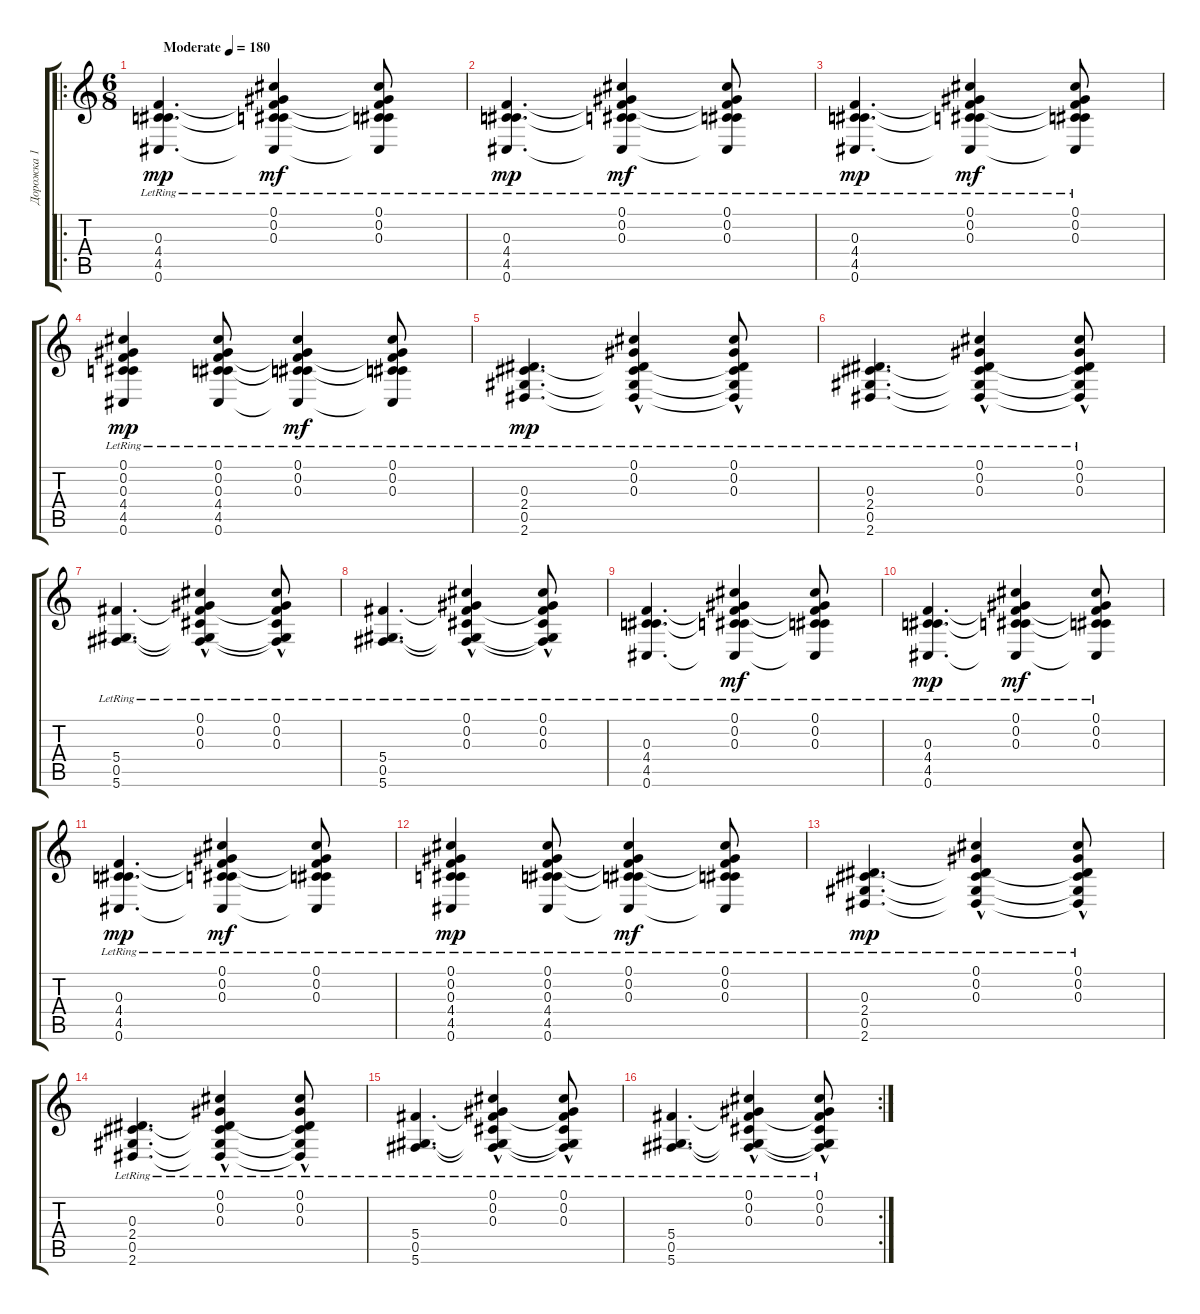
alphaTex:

\track ("Дорожка 1" "Дорожка 1") {instrument acousticguitarsteel}
\staff {score tabs}
\tuning (Db4 Ab3 Db3 Db3 Ab2 Db2) {hide}
\ro
\ts (6 8)
\tempo (180 "Moderate")
\clef g2
\ks c
(0.3{lr} 4.4{lr} 4.5{lr} 0.6{lr}).4{d dy mp instrument acousticguitarsteel} (0.1{lr} 0.2{lr} 0.3{lr} 4.4{t} 4.5{t} 0.6{t}).4{dy mf} (0.1{lr} 0.2{lr} 0.3{lr} 4.4{t} 4.5{t} 0.6{t}).8 |
(0.3{lr} 4.4{lr} 4.5{lr} 0.6{lr}).4{d dy mp} (0.1{lr} 0.2{lr} 0.3{lr} 4.4{t} 4.5{t} 0.6{t}).4{dy mf} (0.1{lr} 0.2{lr} 0.3{lr} 4.4{t} 4.5{t} 0.6{t}).8 |
(0.3{lr} 4.4{lr} 4.5{lr} 0.6{lr}).4{d dy mp} (0.1{lr} 0.2{lr} 0.3{lr} 4.4{t} 4.5{t} 0.6{t}).4{dy mf} (0.1{lr} 0.2{lr} 0.3{lr} 4.4{t} 4.5{t} 0.6{t}).8 |
(0.1{lr} 0.2{lr} 0.3{lr} 4.4{lr} 4.5{lr} 0.6{lr}).4{dy mp} (0.1{lr} 0.2{lr} 0.3{lr} 4.4{lr} 4.5{lr} 0.6{lr}).8 (0.1{lr} 0.2{lr} 0.3{lr} 4.4{t} 4.5{t} 0.6{t}).4{dy mf} (0.1{lr} 0.2{lr} 0.3{lr} 4.4{t} 4.5{t} 0.6{t}).8 |
(0.3 2.4{lr} 0.5 2.6{lr}).4{d dy mp} (0.1{hac lr} 0.2{lr} 0.3{lr} 2.4{t} 0.5{t} 2.6{t}).4 (0.1{hac lr} 0.2{lr} 0.3{lr} 2.4{t} 0.5{t} 2.6{t}).8 |
(0.3 2.4{lr} 0.5 2.6{lr}).4{d} (0.1{hac lr} 0.2{lr} 0.3{lr} 2.4{t} 0.5{t} 2.6{t}).4 (0.1{hac lr} 0.2{lr} 0.3{lr} 2.4{t} 0.5{t} 2.6{t}).8 |
(5.4{lr} 0.5 5.6{lr}).4{d} (0.1{hac lr} 0.2{lr} 0.3{lr} 5.4{t} 0.5{t} 5.6{t}).4 (0.1{hac lr} 0.2{lr} 0.3{lr} 5.4{t} 0.5{t} 5.6{t}).8 |
(5.4{lr} 0.5 5.6{lr}).4{d} (0.1{hac lr} 0.2{lr} 0.3{lr} 5.4{t} 0.5{t} 5.6{t}).4 (0.1{hac lr} 0.2{lr} 0.3{lr} 5.4{t} 0.5{t} 5.6{t}).8 |
(0.3{lr} 4.4{lr} 4.5{lr} 0.6{lr}).4{d} (0.1{lr} 0.2{lr} 0.3{lr} 4.4{t} 4.5{t} 0.6{t}).4{dy mf} (0.1{lr} 0.2{lr} 0.3{lr} 4.4{t} 4.5{t} 0.6{t}).8 |
(0.3{lr} 4.4{lr} 4.5{lr} 0.6{lr}).4{d dy mp} (0.1{lr} 0.2{lr} 0.3{lr} 4.4{t} 4.5{t} 0.6{t}).4{dy mf} (0.1{lr} 0.2{lr} 0.3{lr} 4.4{t} 4.5{t} 0.6{t}).8 |
(0.3{lr} 4.4{lr} 4.5{lr} 0.6{lr}).4{d dy mp} (0.1{lr} 0.2{lr} 0.3{lr} 4.4{t} 4.5{t} 0.6{t}).4{dy mf} (0.1{lr} 0.2{lr} 0.3{lr} 4.4{t} 4.5{t} 0.6{t}).8 |
(0.1{lr} 0.2{lr} 0.3{lr} 4.4{lr} 4.5{lr} 0.6{lr}).4{dy mp} (0.1{lr} 0.2{lr} 0.3{lr} 4.4{lr} 4.5{lr} 0.6{lr}).8 (0.1{lr} 0.2{lr} 0.3{lr} 4.4{t} 4.5{t} 0.6{t}).4{dy mf} (0.1{lr} 0.2{lr} 0.3{lr} 4.4{t} 4.5{t} 0.6{t}).8 |
(0.3 2.4{lr} 0.5 2.6{lr}).4{d dy mp} (0.1{hac lr} 0.2{lr} 0.3{lr} 2.4{t} 0.5{t} 2.6{t}).4 (0.1{hac lr} 0.2{lr} 0.3{lr} 2.4{t} 0.5{t} 2.6{t}).8 |
(0.3 2.4{lr} 0.5 2.6{lr}).4{d} (0.1{hac lr} 0.2{lr} 0.3{lr} 2.4{t} 0.5{t} 2.6{t}).4 (0.1{hac lr} 0.2{lr} 0.3{lr} 2.4{t} 0.5{t} 2.6{t}).8 |
(5.4{lr} 0.5 5.6{lr}).4{d} (0.1{hac lr} 0.2{lr} 0.3{lr} 5.4{t} 0.5{t} 5.6{t}).4 (0.1{hac lr} 0.2{lr} 0.3{lr} 5.4{t} 0.5{t} 5.6{t}).8 |
\rc 2
(5.4{lr} 0.5 5.6{lr}).4{d} (0.1{hac lr} 0.2{lr} 0.3{lr} 5.4{t} 0.5{t} 5.6{t}).4 (0.1{hac lr} 0.2{lr} 0.3{lr} 5.4{t} 0.5{t} 5.6{t}).8
